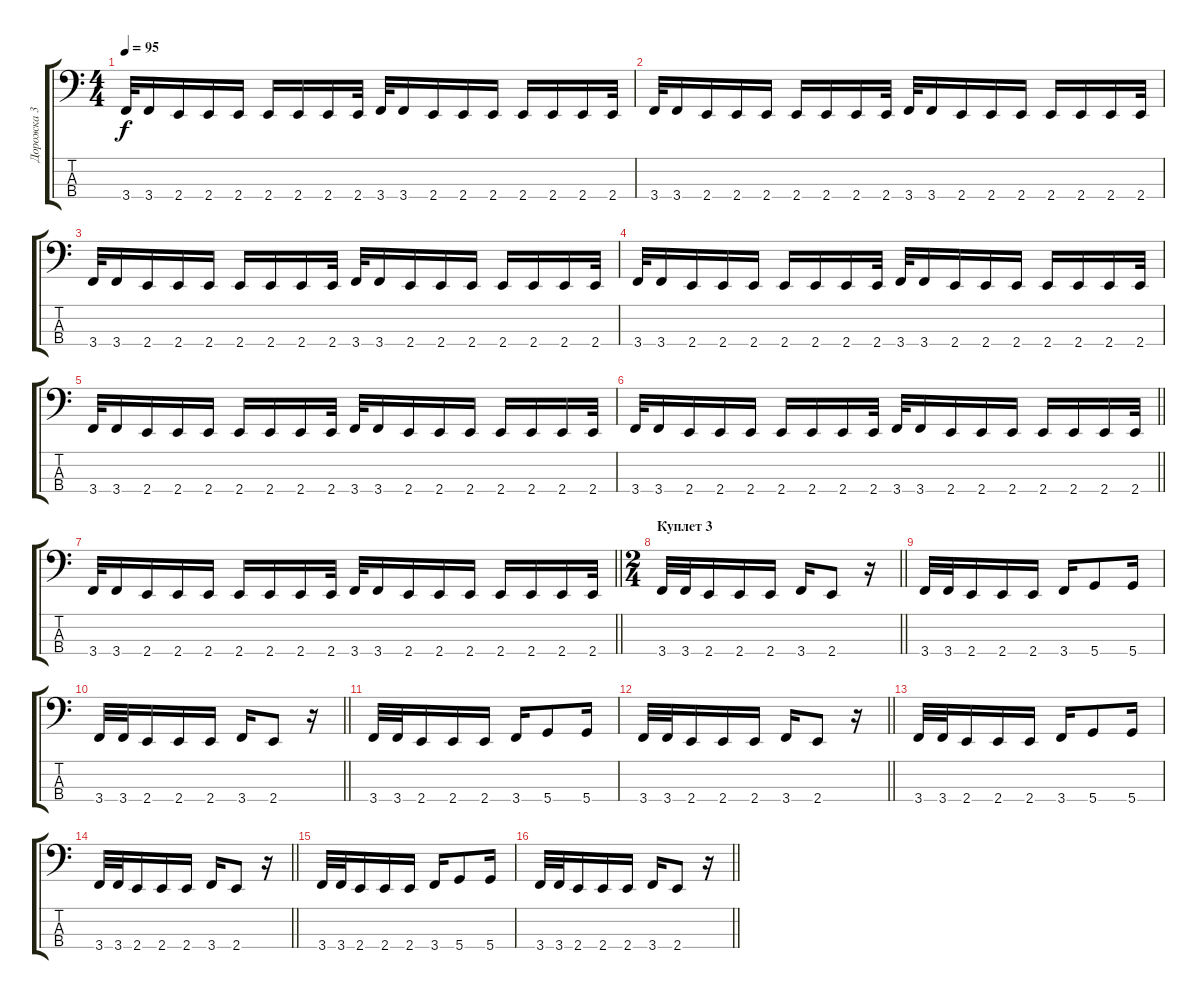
\track ("Дорожка 3" "Дорожка 3") {instrument electricbassfinger}
\staff {score tabs}
\tuning (G2 D2 A1 D1) {hide}
\ts (4 4)
\tempo 95
\clef f4
\ks c
3.4.32{dy f} 3.4.16 2.4.16 2.4.16 2.4.16 2.4.16 2.4.16 2.4.16 2.4.32 3.4.32 3.4.16 2.4.16 2.4.16 2.4.16 2.4.16 2.4.16 2.4.16 2.4.32 |
3.4.32 3.4.16 2.4.16 2.4.16 2.4.16 2.4.16 2.4.16 2.4.16 2.4.32 3.4.32 3.4.16 2.4.16 2.4.16 2.4.16 2.4.16 2.4.16 2.4.16 2.4.32 |
3.4.32 3.4.16 2.4.16 2.4.16 2.4.16 2.4.16 2.4.16 2.4.16 2.4.32 3.4.32 3.4.16 2.4.16 2.4.16 2.4.16 2.4.16 2.4.16 2.4.16 2.4.32 |
3.4.32 3.4.16 2.4.16 2.4.16 2.4.16 2.4.16 2.4.16 2.4.16 2.4.32 3.4.32 3.4.16 2.4.16 2.4.16 2.4.16 2.4.16 2.4.16 2.4.16 2.4.32 |
3.4.32 3.4.16 2.4.16 2.4.16 2.4.16 2.4.16 2.4.16 2.4.16 2.4.32 3.4.32 3.4.16 2.4.16 2.4.16 2.4.16 2.4.16 2.4.16 2.4.16 2.4.32 |
\barLineRight lightlight
3.4.32 3.4.16 2.4.16 2.4.16 2.4.16 2.4.16 2.4.16 2.4.16 2.4.32 3.4.32 3.4.16 2.4.16 2.4.16 2.4.16 2.4.16 2.4.16 2.4.16 2.4.32 |
\barLineRight lightlight
3.4.32 3.4.16 2.4.16 2.4.16 2.4.16 2.4.16 2.4.16 2.4.16 2.4.32 3.4.32 3.4.16 2.4.16 2.4.16 2.4.16 2.4.16 2.4.16 2.4.16 2.4.32 |
\ts (2 4)
\section ("" "Куплет 3")
\barLineRight lightlight
3.4.32 3.4.32 2.4.16 2.4.16 2.4.16 3.4.16 2.4.8 r.16 |
3.4.32 3.4.32 2.4.16 2.4.16 2.4.16 3.4.16 5.4.8 5.4.16 |
\barLineRight lightlight
3.4.32 3.4.32 2.4.16 2.4.16 2.4.16 3.4.16 2.4.8 r.16 |
3.4.32 3.4.32 2.4.16 2.4.16 2.4.16 3.4.16 5.4.8 5.4.16 |
\barLineRight lightlight
3.4.32 3.4.32 2.4.16 2.4.16 2.4.16 3.4.16 2.4.8 r.16 |
3.4.32 3.4.32 2.4.16 2.4.16 2.4.16 3.4.16 5.4.8 5.4.16 |
\barLineRight lightlight
3.4.32 3.4.32 2.4.16 2.4.16 2.4.16 3.4.16 2.4.8 r.16 |
3.4.32 3.4.32 2.4.16 2.4.16 2.4.16 3.4.16 5.4.8 5.4.16 |
\barLineRight lightlight
3.4.32 3.4.32 2.4.16 2.4.16 2.4.16 3.4.16 2.4.8 r.16
